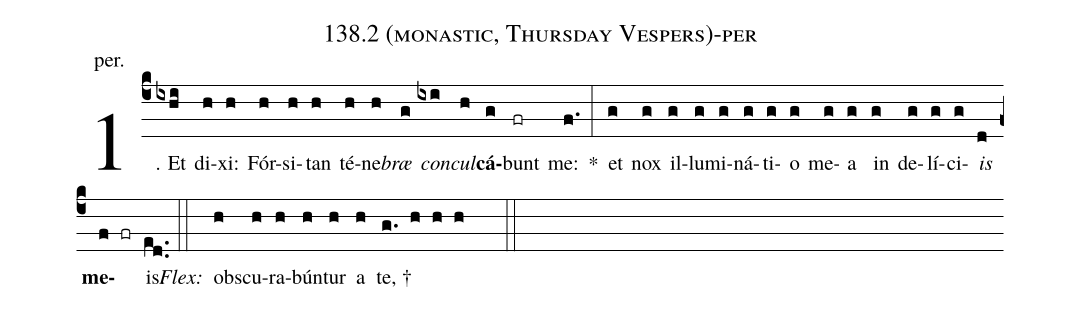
name: 138.2 (monastic, Thursday Vespers)-per;
annotation: per.;
%%
(c4)1. Et(ixhi) di(h)xi:(h) Fór(h)si(h)tan(h) té(h)ne(h)<i>bræ</i>(g) <i>con</i>(ixi)<i>cul</i>(h)<b>cá</b>(g)bunt(fr) me:(f.) *(:) et(g) nox(g) il(g)lu(g)mi(g)ná(g)ti(g)o(g) me(g)a(g) in(g) de(g)lí(g)ci(g)<i>is</i>(d) <b>me</b>(f fr)is.(ed..) (::)
<i>Flex:</i>()  obs(h)cu(h)ra(h)bún(h)tur(h) a(h) te, †(g. h h h  ::)
